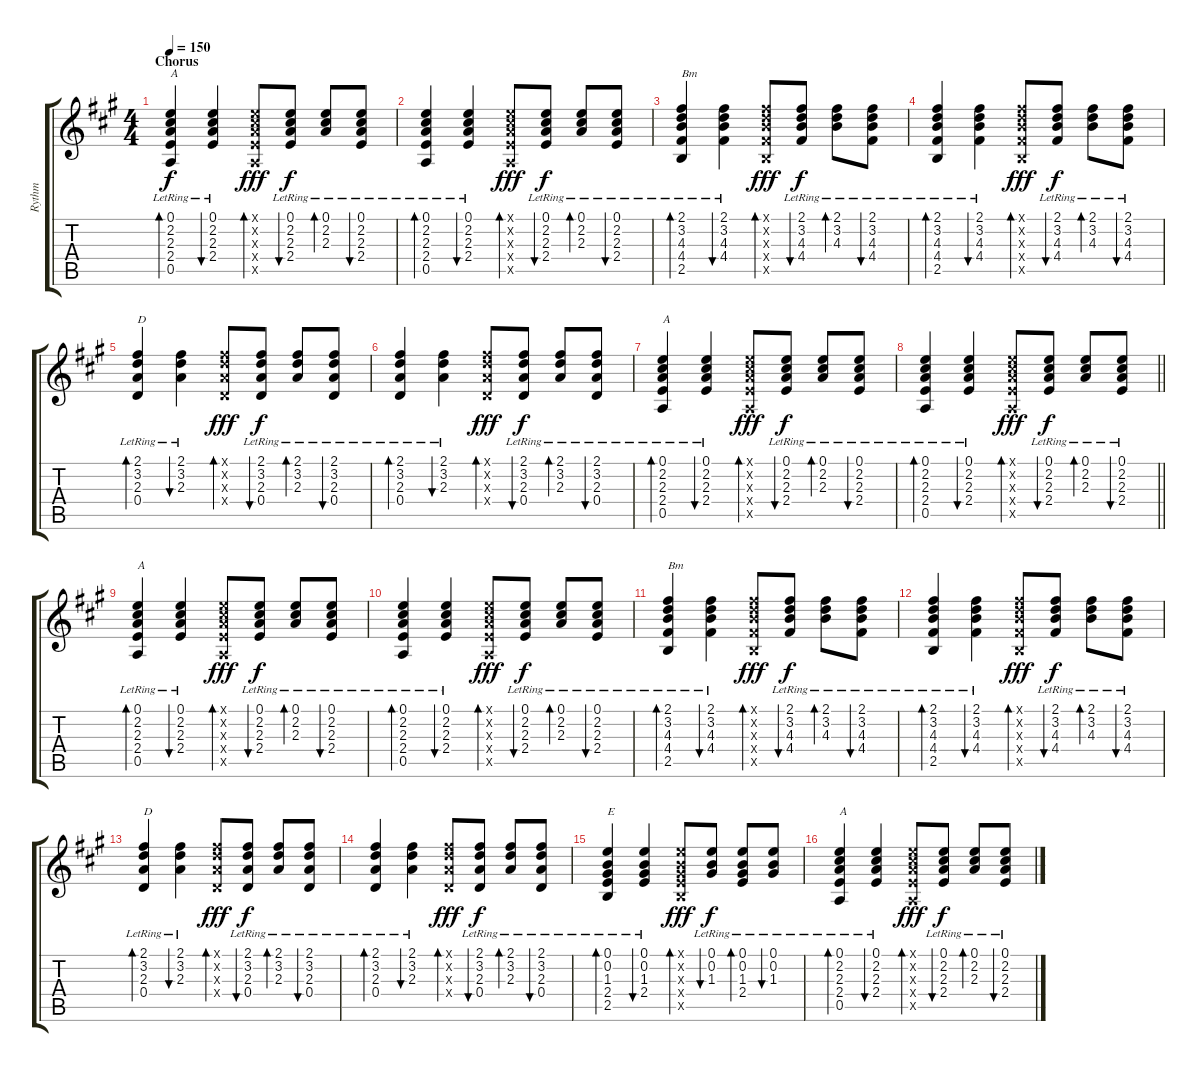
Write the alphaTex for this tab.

\track ("Rythm" "Rythm") {instrument acousticguitarsteel}
\staff {score tabs}
\tuning (E4 B3 G3 D3 A2 E2) {hide}
\ts (4 4)
\section ("" "Chorus")
\tempo 150
\clef g2
\ks a
(0.1{lr} 2.2{lr} 2.3{lr} 2.4{lr} 0.5{lr}).4{bd 60 txt "A" dy f} (0.1{lr} 2.2{lr} 2.3{lr} 2.4{lr}).4{bu 60} (0.1{x} 2.2{x} 2.3{x} 2.4{x} 0.5{x}).8{bd 60 dy fff} (0.1{lr} 2.2{lr} 2.3{lr} 2.4{lr}).8{bu 60 dy f} (0.1{lr} 2.2{lr} 2.3{lr}).8{bd 60} (0.1{lr} 2.2{lr} 2.3{lr} 2.4{lr}).8{bu 60} |
(0.1{lr} 2.2{lr} 2.3{lr} 2.4{lr} 0.5{lr}).4{bd 60} (0.1{lr} 2.2{lr} 2.3{lr} 2.4{lr}).4{bu 60} (0.1{x} 2.2{x} 2.3{x} 2.4{x} 0.5{x}).8{bd 60 dy fff} (0.1{lr} 2.2{lr} 2.3{lr} 2.4{lr}).8{bu 60 dy f} (0.1{lr} 2.2{lr} 2.3{lr}).8{bd 60} (0.1{lr} 2.2{lr} 2.3{lr} 2.4{lr}).8{bu 60} |
(2.1{lr} 3.2{lr} 4.3{lr} 4.4{lr} 2.5{lr}).4{bd 60 txt "Bm"} (2.1{lr} 3.2{lr} 4.3{lr} 4.4{lr}).4{bu 60} (2.1{x} 3.2{x} 4.3{x} 4.4{x} 2.5{x}).8{bd 60 dy fff} (2.1{lr} 3.2{lr} 4.3{lr} 4.4{lr}).8{bu 60 dy f} (2.1{lr} 3.2{lr} 4.3{lr}).8{bd 60} (2.1{lr} 3.2{lr} 4.3{lr} 4.4{lr}).8{bu 60} |
(2.1{lr} 3.2{lr} 4.3{lr} 4.4{lr} 2.5{lr}).4{bd 60} (2.1{lr} 3.2{lr} 4.3{lr} 4.4{lr}).4{bu 60} (2.1{x} 3.2{x} 4.3{x} 4.4{x} 2.5{x}).8{bd 60 dy fff} (2.1{lr} 3.2{lr} 4.3{lr} 4.4{lr}).8{bu 60 dy f} (2.1{lr} 3.2{lr} 4.3{lr}).8{bd 60} (2.1{lr} 3.2{lr} 4.3{lr} 4.4{lr}).8{bu 60} |
(2.1{lr} 3.2{lr} 2.3{lr} 0.4{lr}).4{bd 60 txt "D"} (2.1{lr} 3.2{lr} 2.3{lr}).4{bu 60} (2.1{x} 3.2{x} 2.3{x} 0.4{x}).8{bd 60 dy fff} (2.1{lr} 3.2{lr} 2.3{lr} 0.4{lr}).8{bu 60 dy f} (2.1{lr} 3.2{lr} 2.3{lr}).8{bd 60} (2.1{lr} 3.2{lr} 2.3{lr} 0.4{lr}).8{bu 60} |
(2.1{lr} 3.2{lr} 2.3{lr} 0.4{lr}).4{bd 60} (2.1{lr} 3.2{lr} 2.3{lr}).4{bu 60} (2.1{x} 3.2{x} 2.3{x} 0.4{x}).8{bd 60 dy fff} (2.1{lr} 3.2{lr} 2.3{lr} 0.4{lr}).8{bu 60 dy f} (2.1{lr} 3.2{lr} 2.3{lr}).8{bd 60} (2.1{lr} 3.2{lr} 2.3{lr} 0.4{lr}).8{bu 60} |
(0.1{lr} 2.2{lr} 2.3{lr} 2.4{lr} 0.5{lr}).4{bd 60 txt "A"} (0.1{lr} 2.2{lr} 2.3{lr} 2.4{lr}).4{bu 60} (0.1{x} 2.2{x} 2.3{x} 2.4{x} 0.5{x}).8{bd 60 dy fff} (0.1{lr} 2.2{lr} 2.3{lr} 2.4{lr}).8{bu 60 dy f} (0.1{lr} 2.2{lr} 2.3{lr}).8{bd 60} (0.1{lr} 2.2{lr} 2.3{lr} 2.4{lr}).8{bu 60} |
\barLineRight lightlight
(0.1{lr} 2.2{lr} 2.3{lr} 2.4{lr} 0.5{lr}).4{bd 60} (0.1{lr} 2.2{lr} 2.3{lr} 2.4{lr}).4{bu 60} (0.1{x} 2.2{x} 2.3{x} 2.4{x} 0.5{x}).8{bd 60 dy fff} (0.1{lr} 2.2{lr} 2.3{lr} 2.4{lr}).8{bu 60 dy f} (0.1{lr} 2.2{lr} 2.3{lr}).8{bd 60} (0.1{lr} 2.2{lr} 2.3{lr} 2.4{lr}).8{bu 60} |
\section ("" "")
(0.1{lr} 2.2{lr} 2.3{lr} 2.4{lr} 0.5{lr}).4{bd 60 txt "A"} (0.1{lr} 2.2{lr} 2.3{lr} 2.4{lr}).4{bu 60} (0.1{x} 2.2{x} 2.3{x} 2.4{x} 0.5{x}).8{bd 60 dy fff} (0.1{lr} 2.2{lr} 2.3{lr} 2.4{lr}).8{bu 60 dy f} (0.1{lr} 2.2{lr} 2.3{lr}).8{bd 60} (0.1{lr} 2.2{lr} 2.3{lr} 2.4{lr}).8{bu 60} |
(0.1{lr} 2.2{lr} 2.3{lr} 2.4{lr} 0.5{lr}).4{bd 60} (0.1{lr} 2.2{lr} 2.3{lr} 2.4{lr}).4{bu 60} (0.1{x} 2.2{x} 2.3{x} 2.4{x} 0.5{x}).8{bd 60 dy fff} (0.1{lr} 2.2{lr} 2.3{lr} 2.4{lr}).8{bu 60 dy f} (0.1{lr} 2.2{lr} 2.3{lr}).8{bd 60} (0.1{lr} 2.2{lr} 2.3{lr} 2.4{lr}).8{bu 60} |
(2.1{lr} 3.2{lr} 4.3{lr} 4.4{lr} 2.5{lr}).4{bd 60 txt "Bm"} (2.1{lr} 3.2{lr} 4.3{lr} 4.4{lr}).4{bu 60} (2.1{x} 3.2{x} 4.3{x} 4.4{x} 2.5{x}).8{bd 60 dy fff} (2.1{lr} 3.2{lr} 4.3{lr} 4.4{lr}).8{bu 60 dy f} (2.1{lr} 3.2{lr} 4.3{lr}).8{bd 60} (2.1{lr} 3.2{lr} 4.3{lr} 4.4{lr}).8{bu 60} |
(2.1{lr} 3.2{lr} 4.3{lr} 4.4{lr} 2.5{lr}).4{bd 60} (2.1{lr} 3.2{lr} 4.3{lr} 4.4{lr}).4{bu 60} (2.1{x} 3.2{x} 4.3{x} 4.4{x} 2.5{x}).8{bd 60 dy fff} (2.1{lr} 3.2{lr} 4.3{lr} 4.4{lr}).8{bu 60 dy f} (2.1{lr} 3.2{lr} 4.3{lr}).8{bd 60} (2.1{lr} 3.2{lr} 4.3{lr} 4.4{lr}).8{bu 60} |
(2.1{lr} 3.2{lr} 2.3{lr} 0.4{lr}).4{bd 60 txt "D"} (2.1{lr} 3.2{lr} 2.3{lr}).4{bu 60} (2.1{x} 3.2{x} 2.3{x} 0.4{x}).8{bd 60 dy fff} (2.1{lr} 3.2{lr} 2.3{lr} 0.4{lr}).8{bu 60 dy f} (2.1{lr} 3.2{lr} 2.3{lr}).8{bd 60} (2.1{lr} 3.2{lr} 2.3{lr} 0.4{lr}).8{bu 60} |
(2.1{lr} 3.2{lr} 2.3{lr} 0.4{lr}).4{bd 60} (2.1{lr} 3.2{lr} 2.3{lr}).4{bu 60} (2.1{x} 3.2{x} 2.3{x} 0.4{x}).8{bd 60 dy fff} (2.1{lr} 3.2{lr} 2.3{lr} 0.4{lr}).8{bu 60 dy f} (2.1{lr} 3.2{lr} 2.3{lr}).8{bd 60} (2.1{lr} 3.2{lr} 2.3{lr} 0.4{lr}).8{bu 60} |
(0.1{lr} 0.2{lr} 1.3{lr} 2.4{lr} 2.5{lr}).4{bd 60 txt "E"} (0.1{lr} 0.2 1.3{lr} 2.4{lr}).4{bu 60} (0.1{x} 0.2{x} 1.3{x} 2.4{x} 2.5{x}).8{bd 60 dy fff} (0.1{lr} 0.2{lr} 1.3{lr}).8{bu 60 dy f} (0.1{lr} 0.2{lr} 1.3{lr} 2.4{lr}).8{bd 60} (0.1{lr} 0.2{lr} 1.3{lr}).8{bu 60} |
(0.1{lr} 2.2{lr} 2.3{lr} 2.4{lr} 0.5{lr}).4{bd 60 txt "A"} (0.1{lr} 2.2{lr} 2.3{lr} 2.4{lr}).4{bu 60} (0.1{x} 2.2{x} 2.3{x} 2.4{x} 0.5{x}).8{bd 60 dy fff} (0.1{lr} 2.2{lr} 2.3{lr} 2.4{lr}).8{bu 60 dy f} (0.1{lr} 2.2{lr} 2.3{lr}).8{bd 60} (0.1{lr} 2.2{lr} 2.3{lr} 2.4{lr}).8{bu 60}
